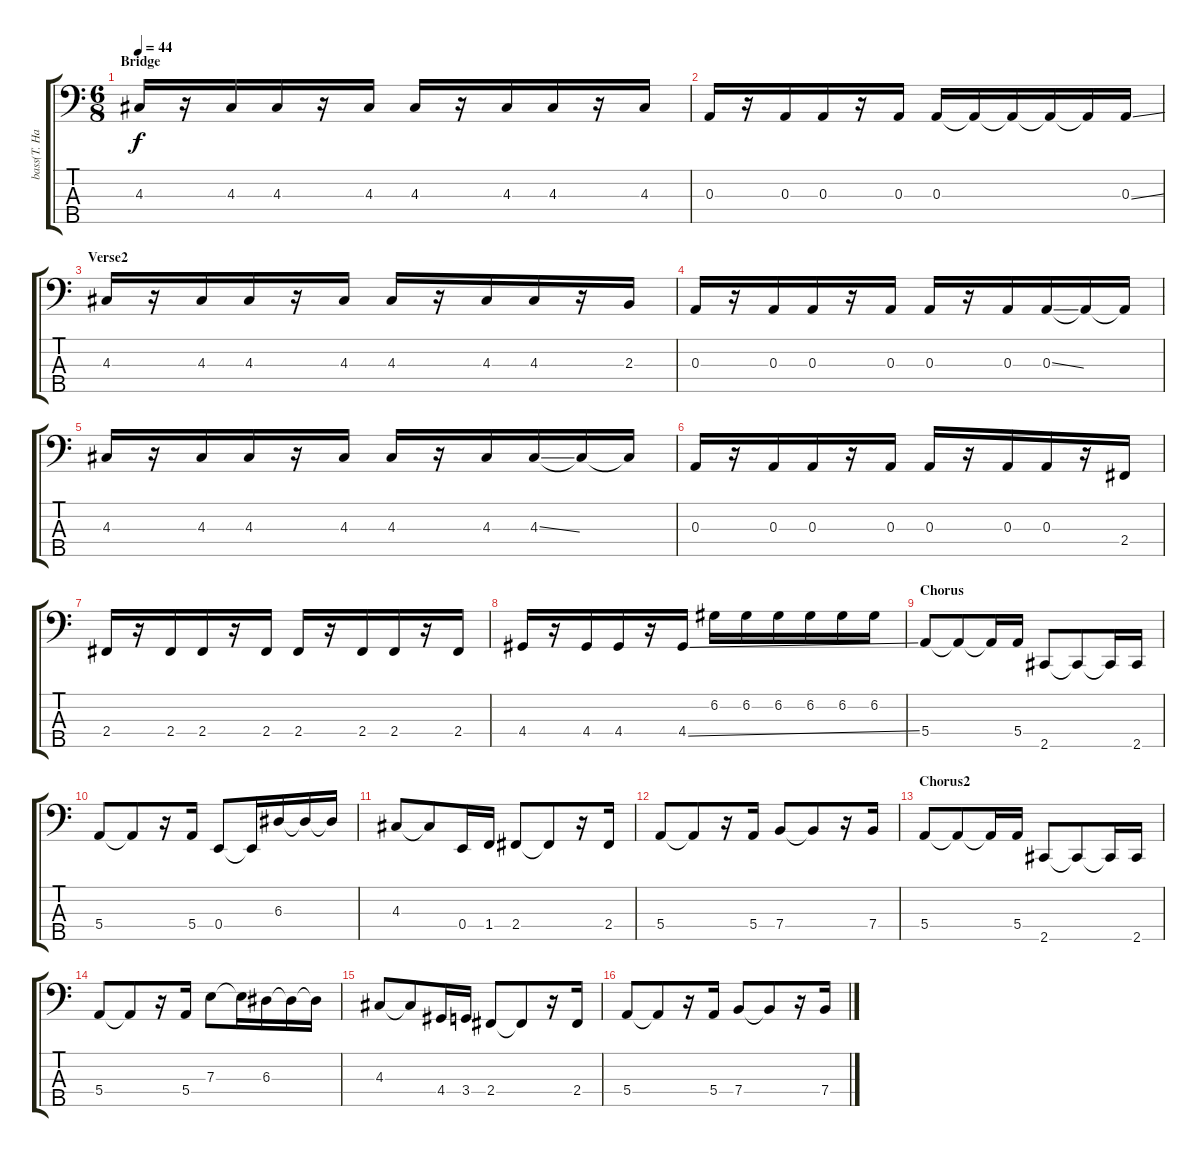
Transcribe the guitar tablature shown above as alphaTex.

\track ("bass(T. Hamilton)" "bass(T. Ha") {instrument electricbassfinger}
\staff {score tabs}
\tuning (G2 D2 A1 E1 B0) {hide}
\ts (6 8)
\section ("" "Bridge")
\tempo 44
\clef f4
\ks c
4.3.16{dy f} r.16 4.3.16 4.3.16 r.16 4.3.16 4.3.16 r.16 4.3.16 4.3.16 r.16 4.3.16 |
0.3.16 r.16 0.3.16 0.3.16 r.16 0.3.16 0.3.16 0.3{t}.16 0.3{t}.16 0.3{t}.16 0.3{t}.16 0.3{ss}.16 |
\section ("" "Verse2")
4.3.16 r.16 4.3.16 4.3.16 r.16 4.3.16 4.3.16 r.16 4.3.16 4.3.16 r.16 2.3.16 |
0.3.16 r.16 0.3.16 0.3.16 r.16 0.3.16 0.3.16 r.16 0.3.16 0.3{ss}.16 0.3{t}.16 0.3{t}.16 |
4.3.16 r.16 4.3.16 4.3.16 r.16 4.3.16 4.3.16 r.16 4.3.16 4.3{ss}.16 4.3{t}.16 4.3{t}.16 |
0.3.16 r.16 0.3.16 0.3.16 r.16 0.3.16 0.3.16 r.16 0.3.16 0.3.16 r.16 2.4.16 |
2.4.16 r.16 2.4.16 2.4.16 r.16 2.4.16 2.4.16 r.16 2.4.16 2.4.16 r.16 2.4.16 |
4.4.16 r.16 4.4.16 4.4.16 r.16 4.4{ss}.16 6.2.16 6.2.16 6.2.16 6.2.16 6.2.16 6.2.16 |
\section ("" "Chorus")
5.4.8 5.4{t}.8 5.4{t}.16 5.4.16 2.5.8 2.5{t}.8 2.5{t}.16 2.5.16 |
5.4.8 5.4{t}.8 r.16 5.4.16 0.4.8 0.4{t}.16 6.3.16 6.3{t}.16 6.3{t}.16 |
4.3.8 4.3{t}.8 0.4.16 1.4.16 2.4.8 2.4{t}.8 r.16 2.4.16 |
5.4.8 5.4{t}.8 r.16 5.4.16 7.4.8 7.4{t}.8 r.16 7.4.16 |
\section ("" "Chorus2")
5.4.8 5.4{t}.8 5.4{t}.16 5.4.16 2.5.8 2.5{t}.8 2.5{t}.16 2.5.16 |
5.4.8 5.4{t}.8 r.16 5.4.16 7.3.8 7.3{t}.16 6.3.16 6.3{t}.16 6.3{t}.16 |
4.3.8 4.3{t}.8 4.4.16 3.4.16 2.4.8 2.4{t}.8 r.16 2.4.16 |
5.4.8 5.4{t}.8 r.16 5.4.16 7.4.8 7.4{t}.8 r.16 7.4.16
